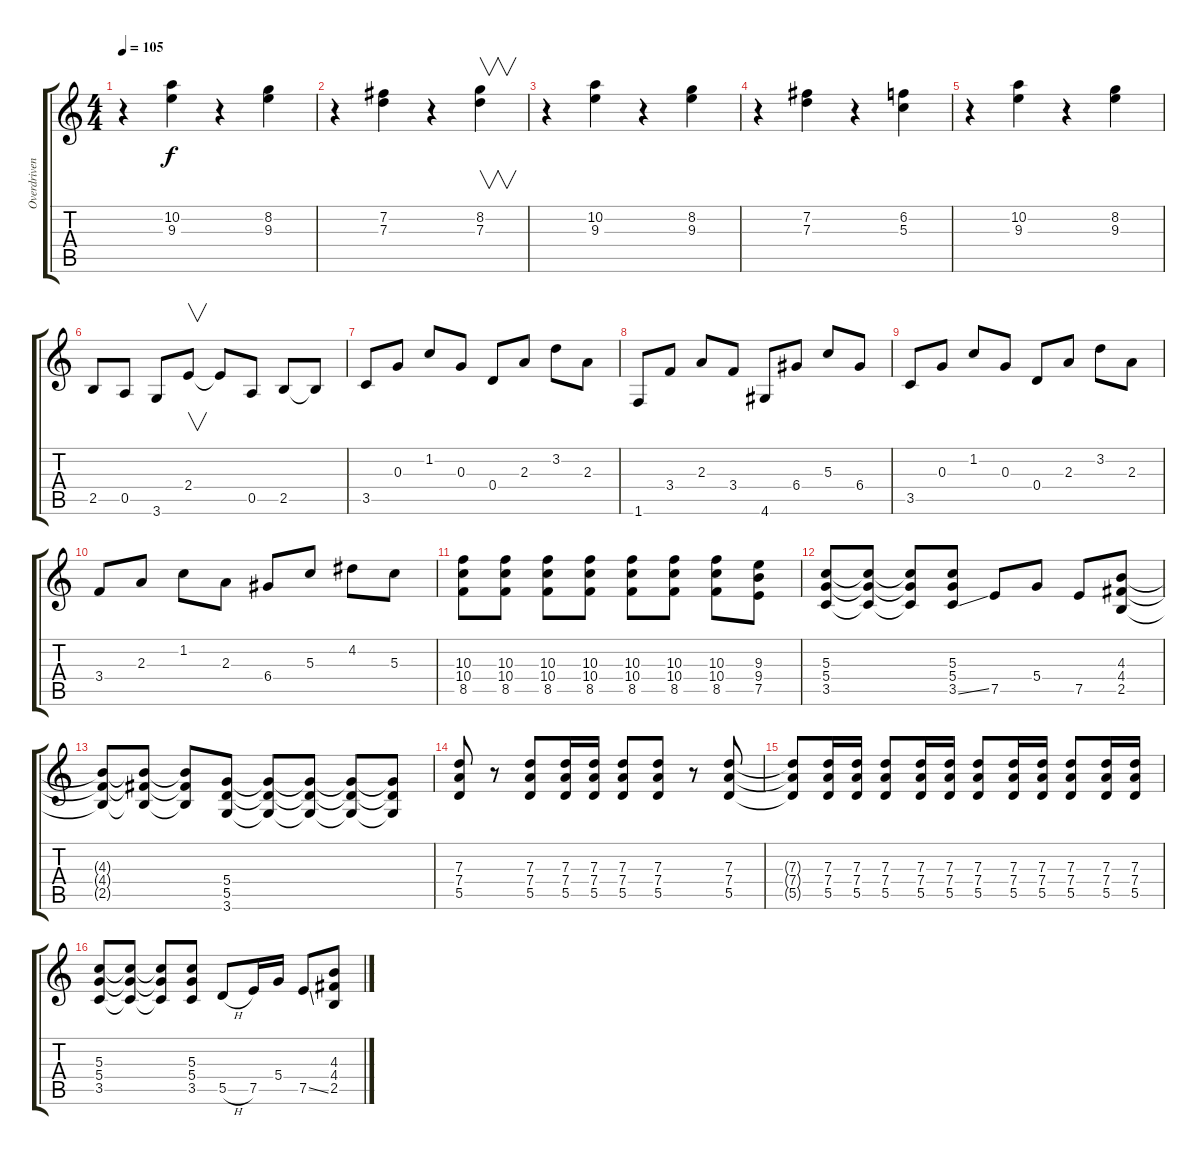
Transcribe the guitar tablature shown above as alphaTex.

\track ("Overdriven guitar" "Overdriven") {instrument overdrivenguitar}
\staff {score tabs}
\tuning (E4 B3 G3 D3 A2 E2) {hide}
\ts (4 4)
\tempo 105
\clef g2
\ks c
r.4{dy f} (10.2 9.3).4 r.4 (8.2 9.3).4 |
r.4 (7.2 7.3).4 r.4 (8.2 7.3).4{v} |
r.4 (10.2 9.3).4 r.4 (8.2 9.3).4 |
r.4 (7.2 7.3).4 r.4 (6.2 5.3).4 |
r.4 (10.2 9.3).4 r.4 (8.2 9.3).4 |
2.5.8 0.5.8 3.6.8 2.4.8{v} 2.4{t}.8 0.5.8 2.5.8 2.5{t}.8 |
3.5.8 0.3.8 1.2.8 0.3.8 0.4.8 2.3.8 3.2.8 2.3.8 |
1.6.8 3.4.8 2.3.8 3.4.8 4.6.8 6.4.8 5.3.8 6.4.8 |
3.5.8 0.3.8 1.2.8 0.3.8 0.4.8 2.3.8 3.2.8 2.3.8 |
3.4.8 2.3.8 1.2.8 2.3.8 6.4.8 5.3.8 4.2.8 5.3.8 |
(10.3 10.4 8.5).8 (10.3 10.4 8.5).8 (10.3 10.4 8.5).8 (10.3 10.4 8.5).8 (10.3 10.4 8.5).8 (10.3 10.4 8.5).8 (10.3 10.4 8.5).8 (9.3 9.4 7.5).8 |
(5.3 5.4 3.5).8 (5.3{t} 5.4{t} 3.5{t}).8 (5.3{t} 5.4{t} 3.5{t}).8 (5.3 5.4 3.5{ss}).8 7.5.8 5.4.8 7.5.8 (4.3 4.4 2.5).8 |
(4.3{t} 4.4{t} 2.5{t}).8 (4.3{t} 4.4{t} 2.5{t}).8 (4.3{t} 4.4{t} 2.5{t}).8 (5.4 5.5 3.6).8 (5.4{t} 5.5{t} 3.6{t}).8 (5.4{t} 5.5{t} 3.6{t}).8 (5.4{t} 5.5{t} 3.6{t}).8 (5.4{t} 5.5{t} 3.6{t}).8 |
(7.3 7.4 5.5).8 r.8 (7.3 7.4 5.5).8 (7.3 7.4 5.5).16 (7.3 7.4 5.5).16 (7.3 7.4 5.5).8 (7.3 7.4 5.5).8 r.8 (7.3 7.4 5.5).8 |
(7.3{t} 7.4{t} 5.5{t}).8 (7.3 7.4 5.5).16 (7.3 7.4 5.5).16 (7.3 7.4 5.5).8 (7.3 7.4 5.5).16 (7.3 7.4 5.5).16 (7.3 7.4 5.5).8 (7.3 7.4 5.5).16 (7.3 7.4 5.5).16 (7.3 7.4 5.5).8 (7.3 7.4 5.5).16 (7.3 7.4 5.5).16 |
(5.3 5.4 3.5).8 (5.3{t} 5.4{t} 3.5{t}).8 (5.3{t} 5.4{t} 3.5{t}).8 (5.3 5.4 3.5).8 5.5{h}.8 7.5.16 5.4.16 7.5{ss}.8 (4.3 4.4 2.5).8
